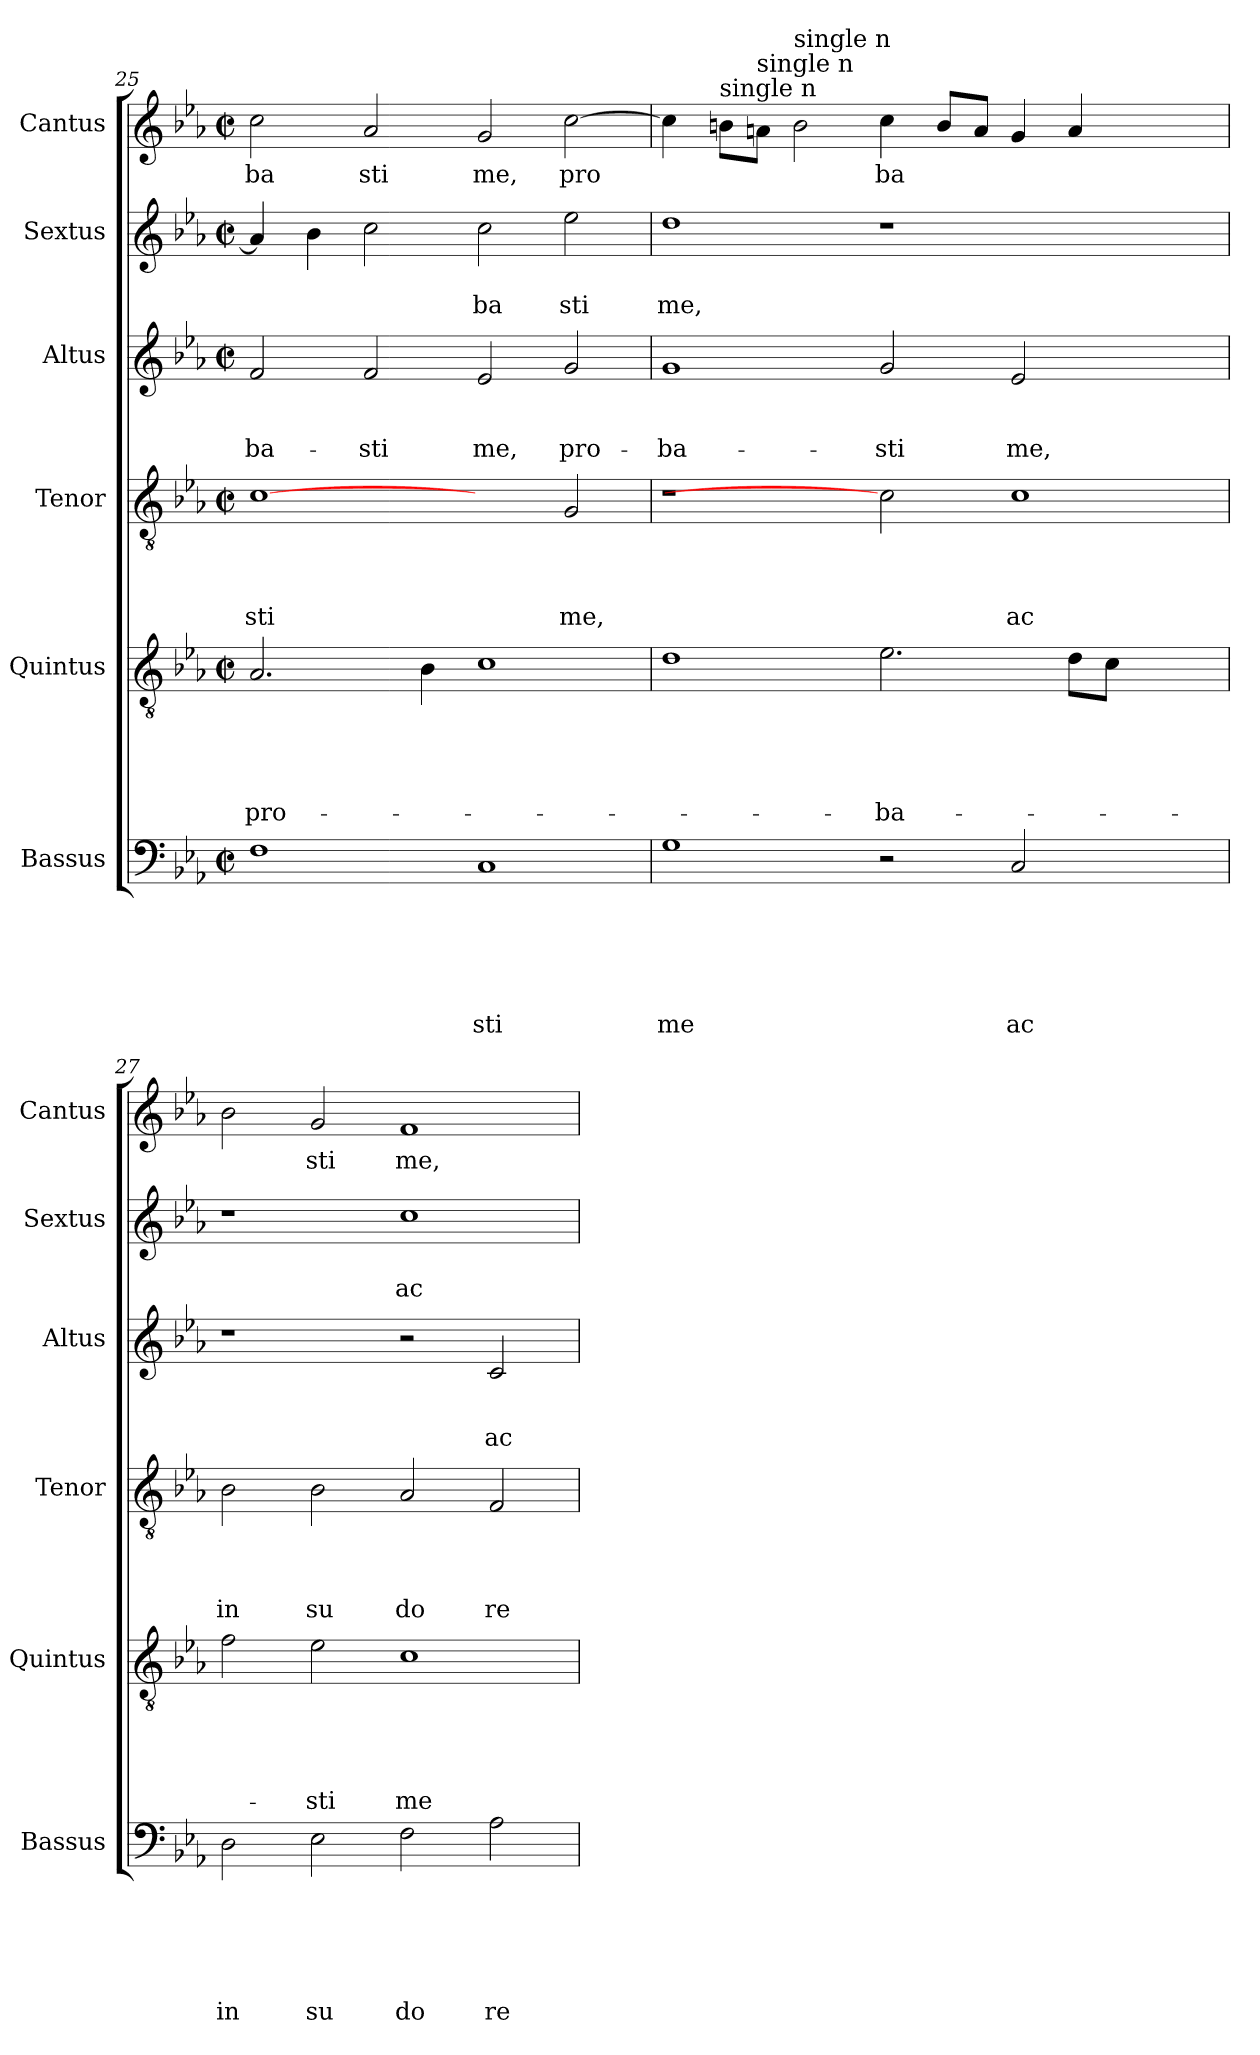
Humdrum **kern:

**kern	**text	**text	**text	**text	**text	**text	**kern	**text	**text	**text	**text	**text	**kern	**text	**text	**text	**text	**kern	**text	**text	**text	**kern	**text	**text	**kern	**text
*part6	*part6	*part6	*part6	*part6	*part6	*part6	*part5	*part5	*part5	*part5	*part5	*part5	*part4	*part4	*part4	*part4	*part4	*part3	*part3	*part3	*part3	*part2	*part2	*part2	*part1	*part1
*staff6	*staff6	*staff6	*staff6	*staff6	*staff6	*staff6	*staff5	*staff5	*staff5	*staff5	*staff5	*staff5	*staff4	*staff4	*staff4	*staff4	*staff4	*staff3	*staff3	*staff3	*staff3	*staff2	*staff2	*staff2	*staff1	*staff1
*I"Bassus	*	*	*	*	*	*	*I"Quintus	*	*	*	*	*	*I"Tenor	*	*	*	*	*I"Altus	*	*	*	*I"Sextus	*	*	*I"Cantus	*
*I'Bassus	*	*	*	*	*	*	*I'Quintus	*	*	*	*	*	*I'Tenor	*	*	*	*	*I'Altus	*	*	*	*I'Sextus	*	*	*I'Cantus	*
*clefF4	*	*	*	*	*	*	*clefGv2	*	*	*	*	*	*clefGv2	*	*	*	*	*clefG2	*	*	*	*clefG2	*	*	*clefG2	*
*k[b-e-a-]	*	*	*	*	*	*	*k[b-e-a-]	*	*	*	*	*	*k[b-e-a-]	*	*	*	*	*k[b-e-a-]	*	*	*	*k[b-e-a-]	*	*	*k[b-e-a-]	*
*E-:	*	*	*	*	*	*	*E-:	*	*	*	*	*	*E-:	*	*	*	*	*E-:	*	*	*	*E-:	*	*	*E-:	*
*M2/2	*	*	*	*	*	*	*M2/2	*	*	*	*	*	*M2/2	*	*	*	*	*M2/2	*	*	*	*M2/2	*	*	*M2/2	*
*met(c|)	*	*	*	*	*	*	*met(c|)	*	*	*	*	*	*met(c|)	*	*	*	*	*met(c|)	*	*	*	*met(c|)	*	*	*met(c|)	*
=25	=25	=25	=25	=25	=25	=25	=25	=25	=25	=25	=25	=25	=25	=25	=25	=25	=25	=25	=25	=25	=25	=25	=25	=25	=25	=25
!	!	!	!	!	!	!	!	!	!	!	!	!LO:LY:b	!	!	!	!	!LO:LY:b	!	!	!	!LO:LY:b	!	!	!	!	!LO:LY:b
1F	.	.	.	.	.	.	2.A-/	.	.	.	.	-pro-	[1c	.	.	.	sti	2f/	.	.	-ba-	4a-/]	.	.	2cc\	ba
.	.	.	.	.	.	.	.	.	.	.	.	.	.	.	.	.	.	.	.	.	.	4b-\	.	.	.	.
!	!	!	!	!	!	!	!	!	!	!	!	!	!	!	!	!	!	!	!	!	!LO:LY:b	!	!	!	!	!LO:LY:b
.	.	.	.	.	.	.	.	.	.	.	.	.	.	.	.	.	.	2f/	.	.	-sti	2cc\	.	.	2a-/	sti
.	.	.	.	.	.	.	4B-\	.	.	.	.	.	.	.	.	.	.	.	.	.	.	.	.	.	.	.
!	!	!	!	!	!	!LO:LY:b	!	!	!	!	!	!	!	!	!	!	!	!	!	!	!LO:LY:b	!	!	!LO:LY:b	!	!LO:LY:b
1C	.	.	.	.	.	sti	1c	.	.	.	.	.	2ryy	.	.	.	.	2e-/	.	.	me,	2cc\	.	ba	2g/	me,
!	!	!	!	!	!	!	!	!	!	!	!	!	!	!	!	!	!LO:LY:b	!	!	!	!LO:LY:b	!	!	!LO:LY:b	!	!LO:LY:b
.	.	.	.	.	.	.	.	.	.	.	.	.	2G/	.	.	.	me,	2g/	.	.	pro-	2ee-\	.	sti	[>2cc\	pro
=26	=26	=26	=26	=26	=26	=26	=26	=26	=26	=26	=26	=26	=26	=26	=26	=26	=26	=26	=26	=26	=26	=26	=26	=26	=26	=26
!	!	!	!	!	!	!LO:LY:b	!	!	!	!	!	!	!	!	!	!	!	!	!	!	!LO:LY:b	!	!	!LO:LY:b	!	!
1G	.	.	.	.	.	me	1d	.	.	.	.	.	1r	.	.	.	.	1g	.	.	-ba-	1dd	.	me,	4cc\]	.
!	!	!	!	!	!	!	!	!	!	!	!	!	!	!	!	!	!	!	!	!	!	!	!	!	!LO:TX:a:t=single n	!
.	.	.	.	.	.	.	.	.	.	.	.	.	.	.	.	.	.	.	.	.	.	.	.	.	8b\L	.
!	!	!	!	!	!	!	!	!	!	!	!	!	!	!	!	!	!	!	!	!	!	!	!	!	!LO:TX:a:t=single n	!
.	.	.	.	.	.	.	.	.	.	.	.	.	.	.	.	.	.	.	.	.	.	.	.	.	8a\J	.
!	!	!	!	!	!	!	!	!	!	!	!	!	!	!	!	!	!	!	!	!	!	!	!	!	!LO:TX:a:t=single n	!
.	.	.	.	.	.	.	.	.	.	.	.	.	.	.	.	.	.	.	.	.	.	.	.	.	2b\	.
!	!	!	!	!	!	!	!	!	!	!	!	!LO:LY:b	!	!	!	!	!	!	!	!	!LO:LY:b	!	!	!	!	!LO:LY:b
2r	.	.	.	.	.	.	2.e-\	.	.	.	.	-ba-	2c]	.	.	.	.	2g/	.	.	-sti	1r	.	.	4cc\	ba
.	.	.	.	.	.	.	.	.	.	.	.	.	.	.	.	.	.	.	.	.	.	.	.	.	8b/L	.
.	.	.	.	.	.	.	.	.	.	.	.	.	.	.	.	.	.	.	.	.	.	.	.	.	8a/J	.
!	!	!	!	!	!	!LO:LY:b	!	!	!	!	!	!	!	!	!	!	!LO:LY:b	!	!	!	!LO:LY:b	!	!	!	!	!
2C/	.	.	.	.	.	ac	.	.	.	.	.	.	1c	.	.	.	ac	2e-/	.	.	me,	.	.	.	4g/	.
.	.	.	.	.	.	.	8d\L	.	.	.	.	.	.	.	.	.	.	.	.	.	.	.	.	.	4a/	.
.	.	.	.	.	.	.	8c\J	.	.	.	.	.	.	.	.	.	.	.	.	.	.	.	.	.	.	.
2ryy	.	.	.	.	.	.	2ryy	.	.	.	.	.	.	.	.	.	.	2ryy	.	.	.	2ryy	.	.	2ryy	.
=27	=27	=27	=27	=27	=27	=27	=27	=27	=27	=27	=27	=27	=27	=27	=27	=27	=27	=27	=27	=27	=27	=27	=27	=27	=27	=27
!	!	!	!	!	!	!LO:LY:b	!	!	!	!	!	!	!	!	!	!	!LO:LY:b	!	!	!	!	!	!	!	!	!
2D\	.	.	.	.	.	in	2f\	.	.	.	.	.	2B-\	.	.	.	in	1r	.	.	.	1r	.	.	2b-\	.
!	!	!	!	!	!	!LO:LY:b	!	!	!	!	!	!LO:LY:b	!	!	!	!	!LO:LY:b	!	!	!	!	!	!	!	!	!LO:LY:b
2E-\	.	.	.	.	.	su	2e-\	.	.	.	.	-sti	2B-\	.	.	.	su	.	.	.	.	.	.	.	2g/	sti
!	!	!	!	!	!	!LO:LY:b	!	!	!	!	!	!LO:LY:b	!	!	!	!	!LO:LY:b	!	!	!	!	!	!	!LO:LY:b	!	!LO:LY:b
2F\	.	.	.	.	.	do	1c	.	.	.	.	me	2A-/	.	.	.	do	2r	.	.	.	1cc	.	ac	1f	me,
!	!	!	!	!	!	!LO:LY:b	!	!	!	!	!	!	!	!	!	!	!LO:LY:b	!	!	!	!LO:LY:b	!	!	!	!	!
2A-\	.	.	.	.	.	re	.	.	.	.	.	.	2F/	.	.	.	re	2c/	.	.	ac	.	.	.	.	.
=	=	=	=	=	=	=	=	=	=	=	=	=	=	=	=	=	=	=	=	=	=	=	=	=	=	=
*-	*-	*-	*-	*-	*-	*-	*-	*-	*-	*-	*-	*-	*-	*-	*-	*-	*-	*-	*-	*-	*-	*-	*-	*-	*-	*-
